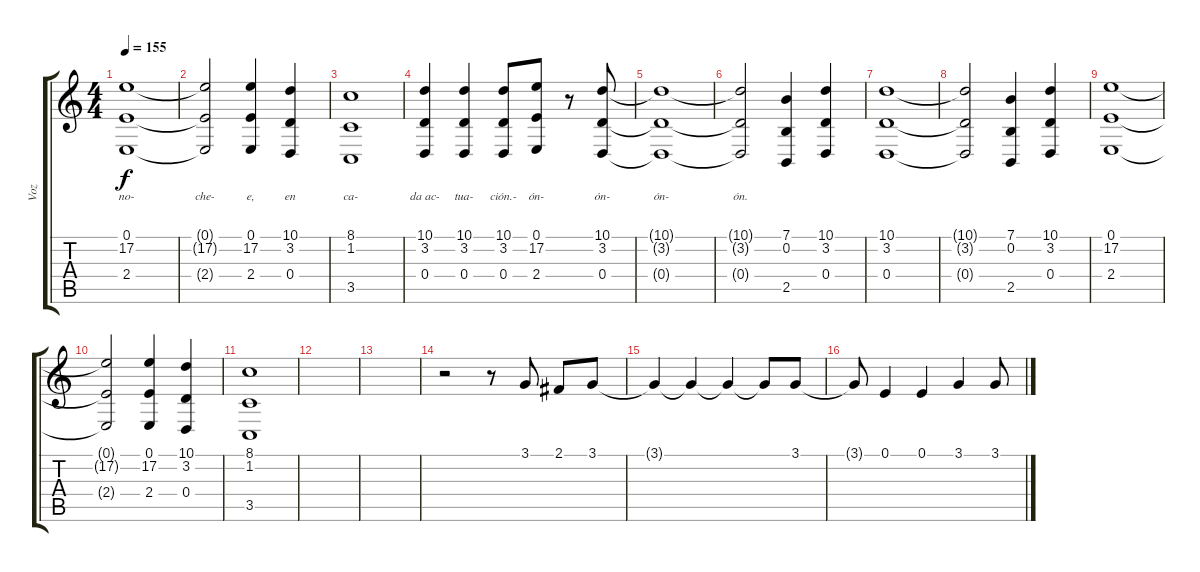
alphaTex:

\track ("Voz" "Voz") {instrument flute}
\staff {score tabs}
\tuning (E4 B3 G3 D3 A2 E2) {hide}
\ts (4 4)
\tempo 155
\clef g2
\ks c
(0.1 17.2 2.4).1{lyrics (0 "no-") lyrics (1 "") lyrics (2 "") lyrics (3 "") lyrics (4 "") dy f} |
(0.1{t} 17.2{t} 2.4{t}).2{lyrics (0 "che-") lyrics (1 "") lyrics (2 "") lyrics (3 "") lyrics (4 "")} (0.1 17.2 2.4).4{lyrics (0 "e,") lyrics (1 "") lyrics (2 "") lyrics (3 "") lyrics (4 "")} (10.1 3.2 0.4).4{lyrics (0 "en") lyrics (1 "") lyrics (2 "") lyrics (3 "") lyrics (4 "")} |
(8.1 1.2 3.5).1{lyrics (0 "ca-") lyrics (1 "") lyrics (2 "") lyrics (3 "") lyrics (4 "")} |
(10.1 3.2 0.4).4{lyrics (0 "da ac-") lyrics (1 "") lyrics (2 "") lyrics (3 "") lyrics (4 "")} (10.1 3.2 0.4).4{lyrics (0 "tua-") lyrics (1 "") lyrics (2 "") lyrics (3 "") lyrics (4 "")} (10.1 3.2 0.4).8{lyrics (0 "ción.-") lyrics (1 "") lyrics (2 "") lyrics (3 "") lyrics (4 "")} (0.1 17.2 2.4).8{lyrics (0 "ón-") lyrics (1 "") lyrics (2 "") lyrics (3 "") lyrics (4 "")} r.8 (10.1 3.2 0.4).8{lyrics (0 "ón-") lyrics (1 "") lyrics (2 "") lyrics (3 "") lyrics (4 "")} |
(10.1{t} 3.2{t} 0.4{t}).1{lyrics (0 "ón-") lyrics (1 "") lyrics (2 "") lyrics (3 "") lyrics (4 "")} |
(10.1{t} 3.2{t} 0.4{t}).2{lyrics (0 "ón.") lyrics (1 "") lyrics (2 "") lyrics (3 "") lyrics (4 "")} (7.1 0.2 2.5).4 (10.1 3.2 0.4).4 |
(10.1 3.2 0.4).1 |
(10.1{t} 3.2{t} 0.4{t}).2 (7.1 0.2 2.5).4 (10.1 3.2 0.4).4 |
(0.1 17.2 2.4).1 |
(0.1{t} 17.2{t} 2.4{t}).2 (0.1 17.2 2.4).4 (10.1 3.2 0.4).4 |
(8.1 1.2 3.5).1 |
|
|
r.2 r.8 3.1.8 2.1.8 3.1.8 |
3.1{t}.4 3.1{t}.4 3.1{t}.4 3.1{t}.8 3.1.8 |
3.1{t}.8 0.1.4 0.1.4 3.1.4 3.1.8
